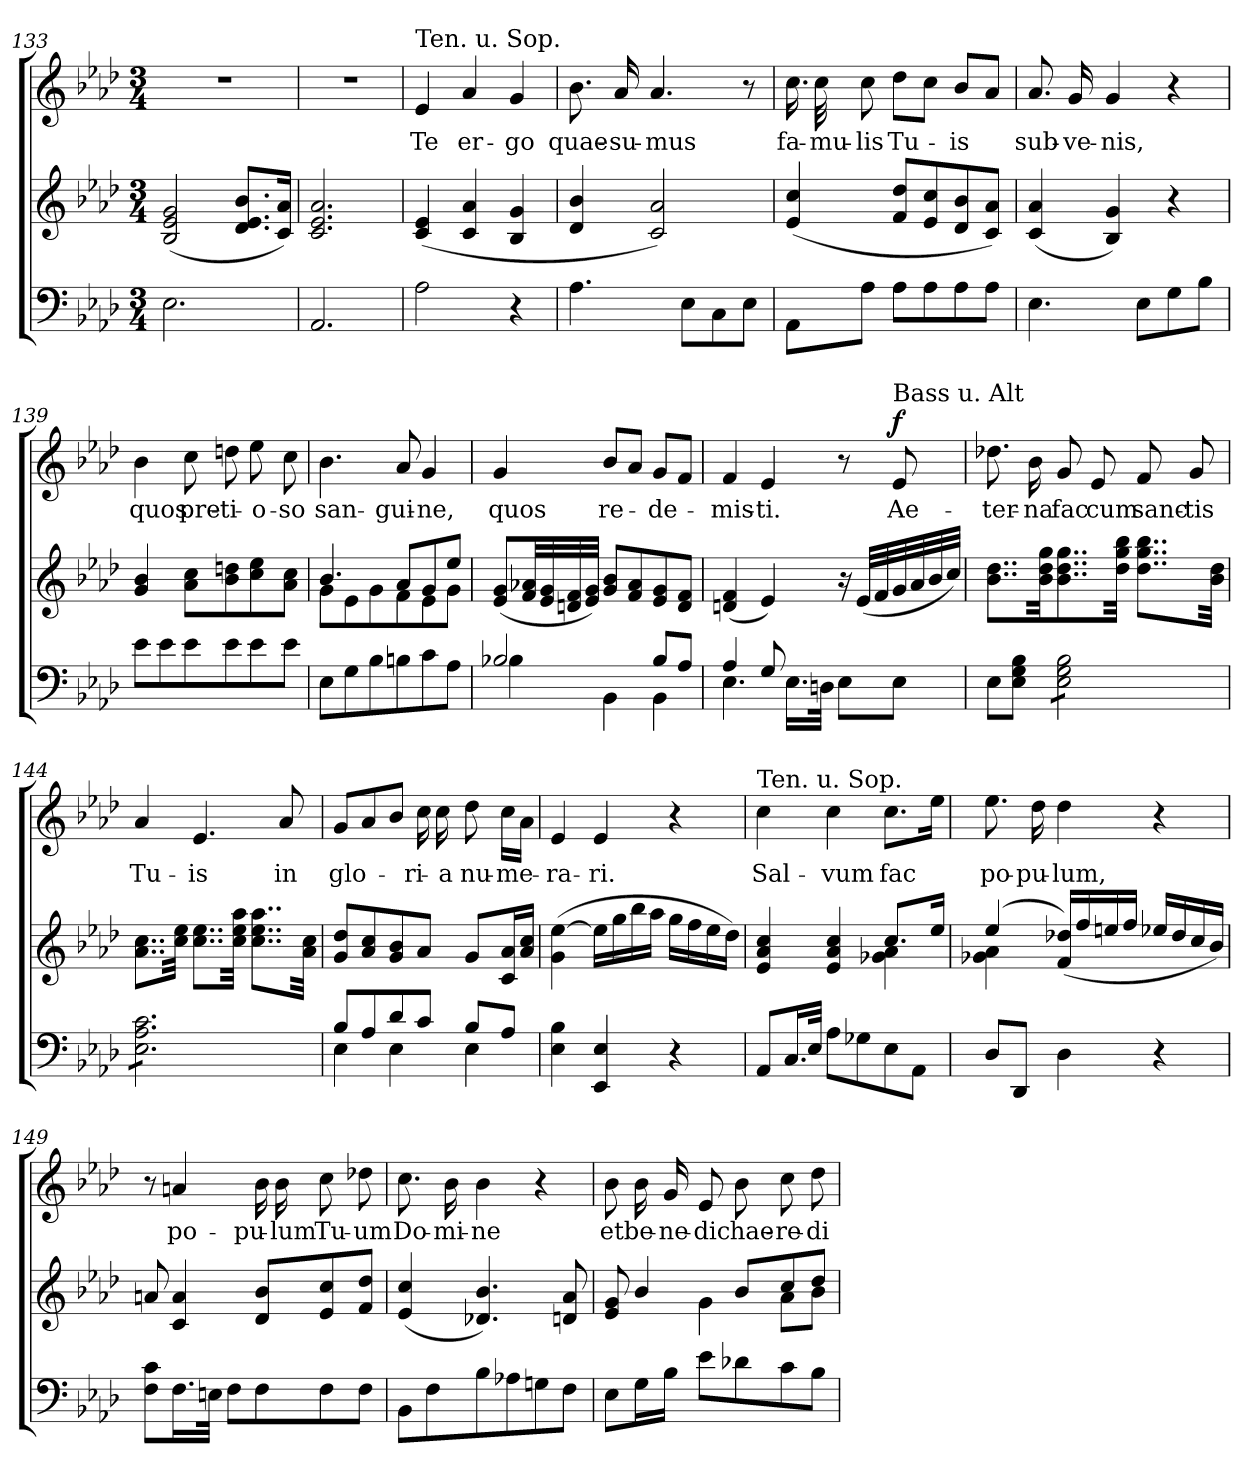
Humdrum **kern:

**kern	**kern	**kern	**text	**dynam
*part2	*part2	*part1	*part1	*part1
*staff3	*staff2	*staff1	*staff1	*staff1
*clefF4	*clefG2	*clefG2	*	*
*k[b-e-a-d-]	*k[b-e-a-d-]	*k[b-e-a-d-]	*	*
*A-:	*A-:	*A-:	*	*
*M3/4	*M3/4	*M3/4	*	*
=133	=133	=133	=133	=133
2.E-\	(2B-/ 2e-/ 2g/	2.r	.	.
.	8.d-/ 8.e-/ 8.b-/L	.	.	.
.	16c/ 16a-/Jk)	.	.	.
=134	=134	=134	=134	=134
2.AA-/	2.c/ 2.e-/ 2.a-/	2.r	.	.
=135	=135	=135	=135	=135
!	!	!LO:TX:a:t=Ten. u. Sop.	!	!
!	!	!	!LO:LY:b	!
2A-\	(4c/ 4e-/	4e-/	Te	.
!	!	!	!LO:LY:b	!
.	4c/ 4a-/	4a-/	er-	.
!	!	!	!LO:LY:b	!
4r	4B-/ 4g/	4g/	-go	.
=136	=136	=136	=136	=136
!	!	!	!LO:LY:b	!
4.A-\	4d-/ 4b-/	8.b-\	quae-	.
!	!	!	!LO:LY:b	!
.	.	16a-/	-su-	.
!	!	!	!LO:LY:b	!
.	2c/ 2a-/)	4.a-/	-mus	.
8E-\L	.	.	.	.
8C\	.	.	.	.
8E-\J	.	8r	.	.
!!LO:LB:g=z
=137	=137	=137	=137	=137
!	!	!	!LO:LY:b	!
8AA-\L	(4e-/ 4cc/	16.cc\	fa-	.
!	!	!	!LO:LY:b	!
.	.	32cc\	-mu-	.
!	!	!	!LO:LY:b	!
8A-\J	.	8cc\	-lis	.
!	!	!	!LO:LY:b	!
8A-\L	8f/ 8dd-/L	8dd-\L	Tu-	.
8A-\	8e-/ 8cc/	8cc\J	.	.
!	!	!	!LO:LY:b	!
8A-\	8d-/ 8b-/	8b-/L	-is	.
8A-\J	8c/ 8a-/J)	8a-/J	.	.
=138	=138	=138	=138	=138
!	!	!	!LO:LY:b	!
4.E-\	(<4c/ 4a-/	8.a-/	sub-	.
!	!	!	!LO:LY:b	!
.	.	16g/	-ve-	.
!	!	!	!LO:LY:b	!
.	4B-/ 4g/)	4g/	-nis,	.
8E-\L	.	.	.	.
8G\	4r	4r	.	.
8B-\J	.	.	.	.
=139	=139	=139	=139	=139
!	!	!	!LO:LY:b	!
8e-\L	4g/ 4b-/	4b-\	quos	.
8e-\	.	.	.	.
!	!	!	!LO:LY:b	!
8e-\	8a-\ 8cc\L	8cc\	pre-	.
!	!	!	!LO:LY:b	!
8e-\	8b-\ 8ddn\	8ddn\	-ti-	.
!	!	!	!LO:LY:b	!
8e-\	8cc\ 8ee-\	8ee-\	-o-	.
!	!	!	!LO:LY:b	!
8e-\J	8a-\ 8cc\J	8cc\	-so	.
=140	=140	=140	=140	=140
*	*^	*	*	*
!	!	!	!	!LO:LY:b	!
8E-\L	4.b-/	8g\L	4.b-\	san-	.
8G\	.	8e-\	.	.	.
8B-\	.	8g\	.	.	.
!	!	!	!	!LO:LY:b	!
8Bn\	8a-/L	8f\	8a-/	-gui-	.
!	!	!	!	!LO:LY:b	!
8c\	8g/	8e-\	4g/	-ne,	.
8A-\J	8ee-/J	8g\J	.	.	.
!!LO:LB:g=z
=141	=141	=141	=141	=141	=141
*^	*	*	*	*	*
!	!	!	!	!	!LO:LY:b	!
*	*	*v	*v	*	*	*
2B-X/	4B-\	(<8e-/ 8g/L	4g/	quos	.
.	.	32f/ 32a-X/LL	.	.	.
.	.	32e-/ 32g/	.	.	.
.	.	32dn/ 32f/	.	.	.
.	.	32e-/ 32g/JJJ)	.	.	.
!	!	!	!	!LO:LY:b	!
.	4BB-\	8g/ 8b-/L	8b-/L	re-	.
.	.	8f/ 8a-/	8a-/J	.	.
!	!	!	!	!LO:LY:b	!
8B-/L	4BB-\	8e-/ 8g/	8g/L	-de-	.
8A-/J	.	8d/ 8f/J	8f/J	.	.
=142	=142	=142	=142	=142	=142
!	!	!	!	!LO:LY:b	!
4A-/	4.E-\	(<4dn/ 4f/	4f/	-mis-	.
!	!	!	!	!LO:LY:b	!
8G/	.	4e-/)	4e-/	-ti.	.
4.ryy	16.E-\LL	.	.	.	.
.	32Dn\JJk	.	.	.	.
.	8E-\L	16r	8r	.	.
.	.	(<32e-/LLL	.	.	.
.	.	32f/	.	.	.
!	!	!	!LO:TX:a:t=Bass u. Alt	!	!
!	!	!	!	!LO:LY:b	!LO:DY:b
.	8E-\J	32g/	8e-/	Ae-	f
.	.	32a-/	.	.	.
.	.	32b-/	.	.	.
.	.	32cc/JJJ)	.	.	.
*v	*v	*	*	*	*
=143	=143	=143	=143	=143
!	!	!	!LO:LY:b	!
8E-\L	8..b-\ 8..dd-\L	8.dd-X\	-ter-	.
8E-\ 8G\ 8B-\J	.	.	.	.
!	!	!	!LO:LY:b	!
.	.	16b-\	-na	.
.	32b-\ 32dd-\ 32gg\kk	.	.	.
!	!	!	!LO:LY:b	!
*tremolo	*	*	*	*
8E-\ 8G\ 8B-\L	8..b-\ 8..dd-\ 8..gg\	8g/	fac	.
!	!	!	!LO:LY:b	!
8E-\ 8G\ 8B-\	.	8e-/	cum	.
.	32dd-\ 32gg\ 32bb-\Jkk	.	.	.
!	!	!	!LO:LY:b	!
8E-\ 8G\ 8B-\	8..dd-\ 8..gg\ 8..bb-\L	8f/	sanc-	.
!	!	!	!LO:LY:b	!
8E-\ 8G\ 8B-\J	.	8g/	-tis	.
.	32b-\ 32dd-\Jkk	.	.	.
=144	=144	=144	=144	=144
!	!	!	!LO:LY:b	!
8E-\ 8A-\ 8c\L	8..a-\ 8..cc\L	4a-/	Tu-	.
8E-\ 8A-\ 8c\	.	.	.	.
.	32cc\ 32ee-\Jkk	.	.	.
!	!	!	!LO:LY:b	!
8E-\ 8A-\ 8c\	8..cc\ 8..ee-\L	4.e-/	-is	.
8E-\ 8A-\ 8c\	.	.	.	.
.	32cc\ 32ee-\ 32aa-\Jkk	.	.	.
8E-\ 8A-\ 8c\	8..cc\ 8..ee-\ 8..aa-\L	.	.	.
!	!	!	!LO:LY:b	!
8E-\ 8A-\ 8c\J	.	8a-/	in	.
*Xtremolo	*	*	*	*
.	32a-\ 32cc\Jkk	.	.	.
!!LO:PB:g=z
=145	=145	=145	=145	=145
*^	*	*	*	*
!	!	!	!	!LO:LY:b	!
8B-/L	4E-\	8g/ 8dd-/L	8g/L	glo-	.
8A-/	.	8a-/ 8cc/	8a-/	.	.
8d-/	4E-\	8g/ 8b-/	8b-/J	.	.
!	!	!	!	!LO:LY:b	!
8c/J	.	8a-/J	16cc\	-ri-	.
!	!	!	!	!LO:LY:b	!
.	.	.	16cc\	-a	.
!	!	!	!	!LO:LY:b	!
8B-/L	4E-\	8g/L	8dd-\	nu-	.
!	!	!	!	!LO:LY:b	!
8A-/J	.	16c/ 16a-/L	16cc\LL	-me-	.
.	.	16a-/ 16cc/JJ	16a-\JJ	.	.
*v	*v	*	*	*	*
=146	=146	=146	=146	=146
!	!	!	!LO:LY:b	!
4E-\ 4B-\	(>4g\ [4ee-\	4e-/	-ra-	.
!	!	!	!LO:LY:b	!
4EE-/ 4E-/	16ee-\LL]	4e-/	-ri.	.
.	16gg\	.	.	.
.	16bb-\	.	.	.
.	16aa-\JJ	.	.	.
4r	16gg\LL	4r	.	.
.	16ff\	.	.	.
.	16ee-\	.	.	.
.	16dd-\JJ)	.	.	.
=147	=147	=147	=147	=147
*	*^	*	*	*
!	!	!	!LO:TX:a:t=Ten. u. Sop.	!	!
!	!	!	!	!LO:LY:b	!
8AA-/L	4e-/ 4a-/ 4cc/	2ryy	4cc\	Sal-	.
16.C/L	.	.	.	.	.
32E-/JJk	.	.	.	.	.
!	!	!	!	!LO:LY:b	!
8A-\L	4e-/ 4a-/ 4cc/	.	4cc\	-vum	.
8G-X\	.	.	.	.	.
!	!	!	!	!LO:LY:b	!
8E-\	8.cc/L	4g-X\ 4a-\	8.cc\L	fac	.
8AA-\J	.	.	.	.	.
.	16ee-/Jk	.	16ee-\Jk	.	.
=148	=148	=148	=148	=148	=148
!	!	!	!	!LO:LY:b	!
8D-/L	(4ee-/	4g-X\ 4a-\	8.ee-\	po-	.
8DD-/J	.	.	.	.	.
!	!	!	!	!LO:LY:b	!
.	.	.	16dd-\	-pu-	.
!	!	!	!	!LO:LY:b	!
4D-\	(>16f/ 16dd-X/LL)	2ryy	4dd-\	-lum,	.
.	16ff/	.	.	.	.
.	16een/	.	.	.	.
.	16ff/JJ	.	.	.	.
4r	16ee-X/LL	.	4r	.	.
.	16dd-/	.	.	.	.
.	16cc/	.	.	.	.
.	16b-/JJ)	.	.	.	.
*	*v	*v	*	*	*
!!LO:LB:g=z
=149	=149	=149	=149	=149
8F\ 8c\L	8an/	8r	.	.
!	!	!	!LO:LY:b	!
16.F\L	4c/ 4a/	4an/	po-	.
32En\JJk	.	.	.	.
8F\L	.	.	.	.
!	!	!	!LO:LY:b	!
8F\	8d-/ 8b-/L	16b-\	-pu-	.
!	!	!	!LO:LY:b	!
.	.	16b-\	-lum	.
!	!	!	!LO:LY:b	!
8F\	8e-/ 8cc/	8cc\	Tu-	.
!	!	!	!LO:LY:b	!
8F\J	8f/ 8dd-/J	8dd-X\	-um	.
=150	=150	=150	=150	=150
!	!	!	!LO:LY:b	!
8BB-\L	(<4e-/ 4cc/	8.cc\	Do-	.
8F\	.	.	.	.
!	!	!	!LO:LY:b	!
.	.	16b-\	-mi-	.
!	!	!	!LO:LY:b	!
8B-\	4.d-X/ 4.b-/)	4b-\	-ne	.
8A-X\	.	.	.	.
8Gn\	.	4r	.	.
8F\J	8dn/ 8a-/	.	.	.
=151	=151	=151	=151	=151
*	*^	*	*	*
!	!	!	!	!LO:LY:b	!
8E-\L	8e-/ 8g/	4ryy	8b-\	et	.
!	!	!	!	!LO:LY:b	!
16G\L	4b-/	.	16b-\	be-	.
!	!	!	!	!LO:LY:b	!
16B-\JJ	.	.	16g/	-ne-	.
!	!	!	!	!LO:LY:b	!
8e-\L	.	4g\	8e-/	-dic	.
!	!	!	!	!LO:LY:b	!
8d-X\	8b-/L	.	8b-\	hae-	.
!	!	!	!	!LO:LY:b	!
8c\	8cc/	8a-\L	8cc\	-re-	.
!	!	!	!	!LO:LY:b	!
8B-\J	8dd-/J	8b-\J	8dd-\	-di-	.
*	*v	*v	*	*	*
=	=	=	=	=
*-	*-	*-	*-	*-
